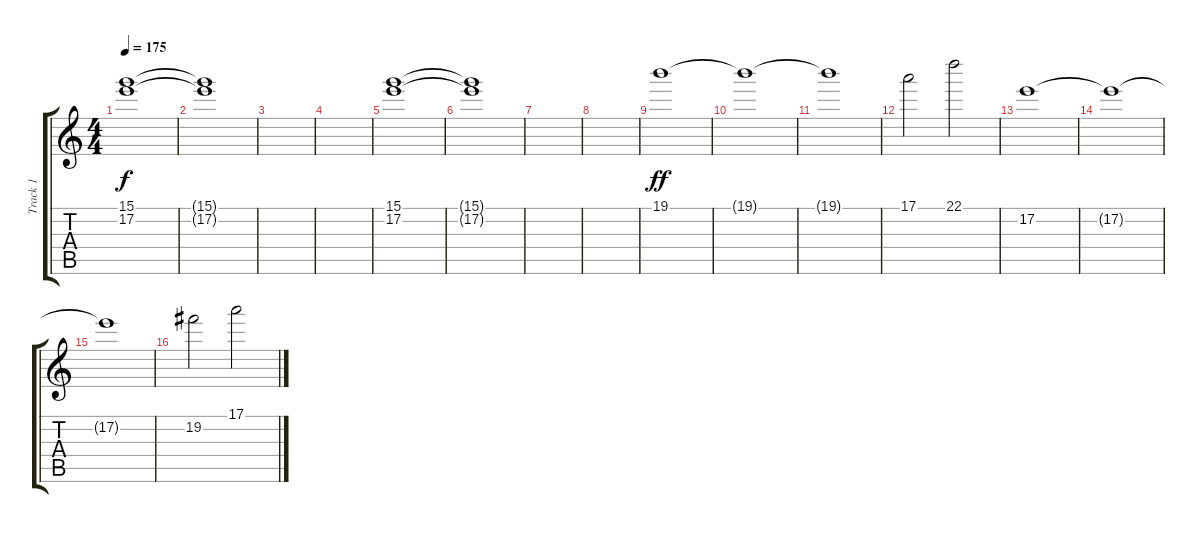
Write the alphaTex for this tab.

\track ("Track 1" "Track 1") {instrument electricguitarjazz}
\staff {score tabs}
\tuning (E4 B3 G3 D3 A2 E2) {hide}
\ts (4 4)
\tempo 175
\clef g2
\ks c
(15.1 17.2).1{dy f} |
(15.1{t} 17.2{t}).1 |
|
|
(15.1 17.2).1 |
(15.1{t} 17.2{t}).1 |
|
|
19.1.1{dy ff} |
19.1{t}.1 |
19.1{t}.1 |
17.1.2 22.1.2 |
17.2.1 |
17.2{t}.1 |
17.2{t}.1 |
19.2.2 17.1.2
